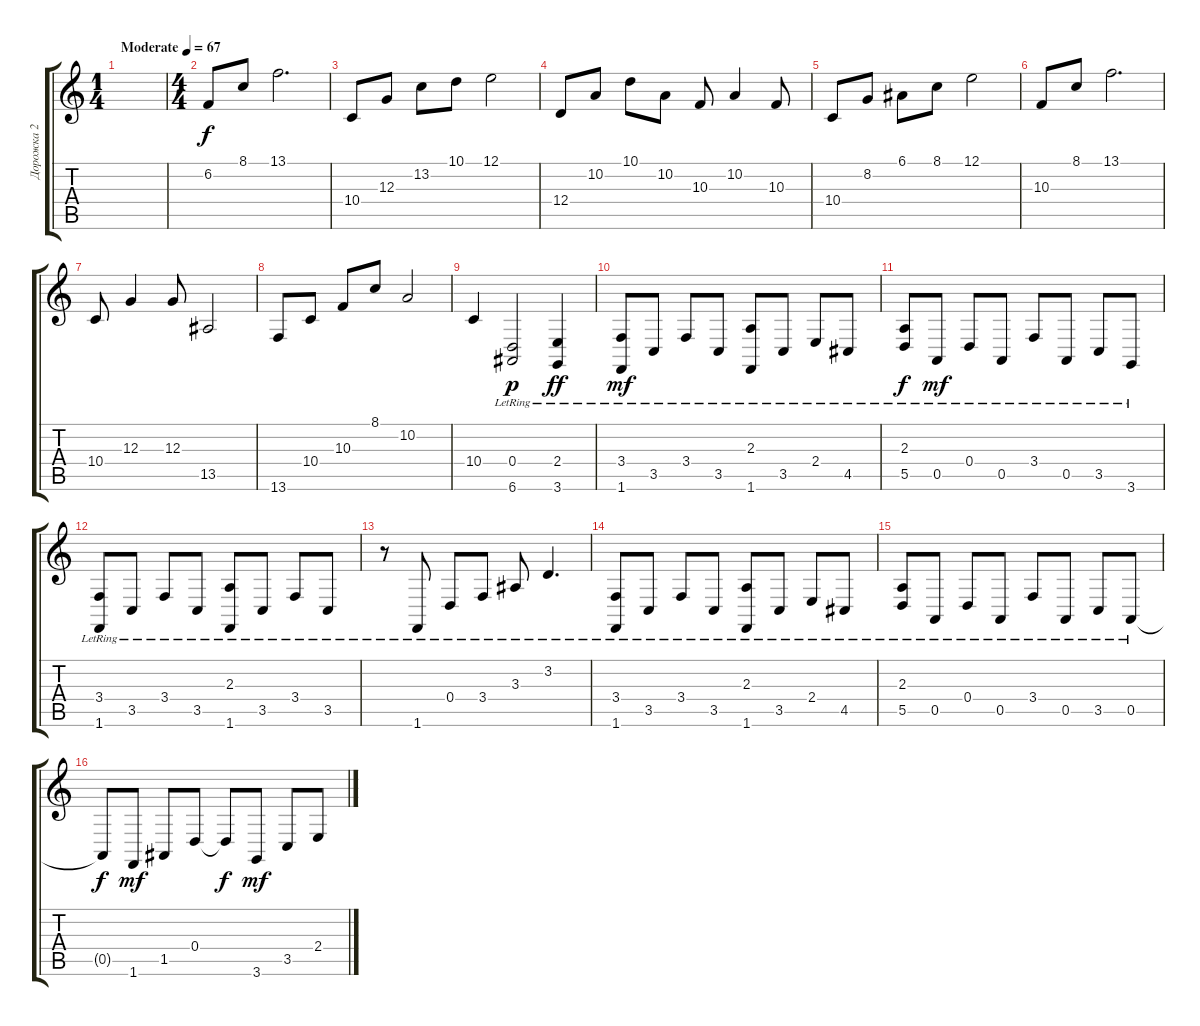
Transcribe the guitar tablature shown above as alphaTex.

\track ("Дорожка 2" "Дорожка 2") {instrument acousticgrandpiano}
\staff {score tabs}
\tuning (E4 B3 G3 D3 A2 E2) {hide}
\ts (1 4)
\tempo (67 "Moderate")
\clef g2
\ks c
|
\ts (4 4)
6.2.8 8.1.8 13.1.2{d} |
10.4.8 12.3.8 13.2.8 10.1.8 12.1.2 |
12.4.8 10.2.8 10.1.8 10.2.8 10.3.8 10.2.4 10.3.8 |
10.4.8 8.2.8 6.1.8 8.1.8 12.1.2 |
10.3.8 8.1.8 13.1.2{d} |
10.4.8 12.3.4 12.3.8 13.5.2 |
13.6.8 10.4.8 10.3.8 8.1.8 10.2.2 |
10.4.4 (0.4{lr} 6.6{lr}).2{dy p} (2.4{lr} 3.6{lr}).4{dy ff} |
(3.4{lr} 1.6{lr}).8{dy mf} 3.5{lr}.8 3.4{lr}.8 3.5{lr}.8 (2.3{lr} 1.6{lr}).8 3.5{lr}.8 2.4{lr}.8 4.5{lr}.8 |
(2.3{lr} 5.5{lr}).8{dy f} 0.5{lr}.8{dy mf} 0.4{lr}.8 0.5{lr}.8 3.4{lr}.8 0.5{lr}.8 3.5{lr}.8 3.6{lr}.8 |
(3.4{lr} 1.6{lr}).8 3.5{lr}.8 3.4{lr}.8 3.5{lr}.8 (2.3{lr} 1.6{lr}).8 3.5{lr}.8 3.4{lr}.8 3.5{lr}.8 |
r.8 1.6{lr}.8 0.4{lr}.8 3.4{lr}.8 3.3{lr}.8 3.2{lr}.4{d} |
(3.4{lr} 1.6{lr}).8 3.5{lr}.8 3.4{lr}.8 3.5{lr}.8 (2.3{lr} 1.6{lr}).8 3.5{lr}.8 2.4{lr}.8 4.5{lr}.8 |
(2.3{lr} 5.5{lr}).8 0.5{lr}.8 0.4{lr}.8 0.5{lr}.8 3.4{lr}.8 0.5{lr}.8 3.5{lr}.8 0.5{lr}.8 |
0.5{t}.8{dy f} 1.6.8{dy mf} 1.5.8 0.4.8 0.4{t}.8{dy f} 3.6.8{dy mf} 3.5.8 2.4.8
